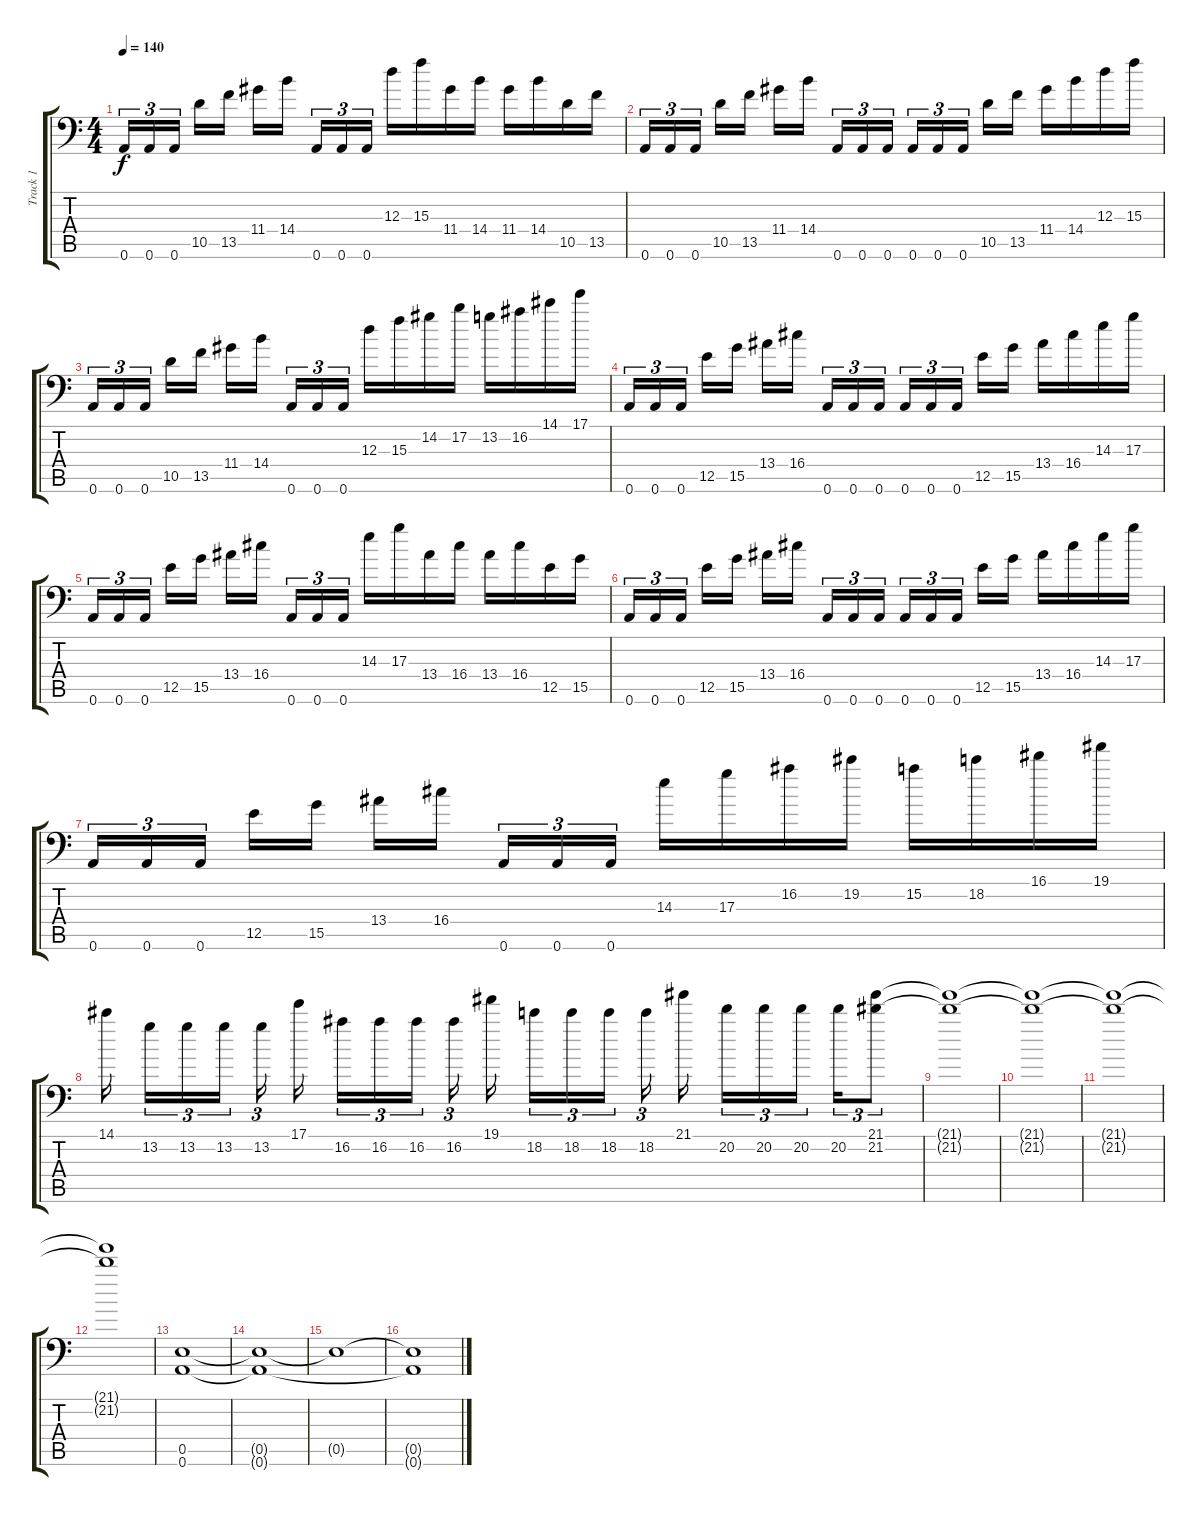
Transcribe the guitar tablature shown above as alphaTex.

\track ("Track 1" "Track 1") {instrument overdrivenguitar}
\staff {score tabs}
\tuning (B3 Gb3 D3 A2 E2 A1) {hide}
\ts (4 4)
\tempo 140
\clef f4
\ks c
0.6.16{tu (3 2) dy f} 0.6.16{tu (3 2)} 0.6.16{tu (3 2) beam splitsecondary} 10.5.16 13.5.16 11.4.16 14.4.16{beam splitsecondary} 0.6.16{tu (3 2)} 0.6.16{tu (3 2)} 0.6.16{tu (3 2)} 12.3.16 15.3.16 11.4.16 14.4.16 11.4.16 14.4.16 10.5.16 13.5.16 |
0.6.16{tu (3 2)} 0.6.16{tu (3 2)} 0.6.16{tu (3 2) beam splitsecondary} 10.5.16 13.5.16 11.4.16 14.4.16{beam splitsecondary} 0.6.16{tu (3 2)} 0.6.16{tu (3 2)} 0.6.16{tu (3 2)} 0.6.16{tu (3 2)} 0.6.16{tu (3 2)} 0.6.16{tu (3 2) beam splitsecondary} 10.5.16 13.5.16 11.4.16 14.4.16 12.3.16 15.3.16 |
0.6.16{tu (3 2)} 0.6.16{tu (3 2)} 0.6.16{tu (3 2) beam splitsecondary} 10.5.16 13.5.16 11.4.16 14.4.16{beam splitsecondary} 0.6.16{tu (3 2)} 0.6.16{tu (3 2)} 0.6.16{tu (3 2)} 12.3.16 15.3.16 14.2.16 17.2.16 13.2.16 16.2.16 14.1.16 17.1.16 |
0.6.16{tu (3 2)} 0.6.16{tu (3 2)} 0.6.16{tu (3 2) beam splitsecondary} 12.5.16 15.5.16 13.4.16 16.4.16{beam splitsecondary} 0.6.16{tu (3 2)} 0.6.16{tu (3 2)} 0.6.16{tu (3 2)} 0.6.16{tu (3 2)} 0.6.16{tu (3 2)} 0.6.16{tu (3 2) beam splitsecondary} 12.5.16 15.5.16 13.4.16 16.4.16 14.3.16 17.3.16 |
0.6.16{tu (3 2)} 0.6.16{tu (3 2)} 0.6.16{tu (3 2) beam splitsecondary} 12.5.16 15.5.16 13.4.16 16.4.16{beam splitsecondary} 0.6.16{tu (3 2)} 0.6.16{tu (3 2)} 0.6.16{tu (3 2)} 14.3.16 17.3.16 13.4.16 16.4.16 13.4.16 16.4.16 12.5.16 15.5.16 |
0.6.16{tu (3 2)} 0.6.16{tu (3 2)} 0.6.16{tu (3 2) beam splitsecondary} 12.5.16 15.5.16 13.4.16 16.4.16{beam splitsecondary} 0.6.16{tu (3 2)} 0.6.16{tu (3 2)} 0.6.16{tu (3 2)} 0.6.16{tu (3 2)} 0.6.16{tu (3 2)} 0.6.16{tu (3 2) beam splitsecondary} 12.5.16 15.5.16 13.4.16 16.4.16 14.3.16 17.3.16 |
0.6.16{tu (3 2)} 0.6.16{tu (3 2)} 0.6.16{tu (3 2) beam splitsecondary} 12.5.16 15.5.16 13.4.16 16.4.16{beam splitsecondary} 0.6.16{tu (3 2)} 0.6.16{tu (3 2)} 0.6.16{tu (3 2)} 14.3.16 17.3.16 16.2.16 19.2.16 15.2.16 18.2.16 16.1.16 19.1.16 |
14.1.16{beam splitsecondary} 13.2.16{tu (3 2)} 13.2.16{tu (3 2)} 13.2.16{tu (3 2) beam splitsecondary} 13.2.16{tu (3 2)} 17.1.16 16.2.16{tu (3 2)} 16.2.16{tu (3 2)} 16.2.16{tu (3 2) beam splitsecondary} 16.2.16{tu (3 2)} 19.1.16 18.2.16{tu (3 2)} 18.2.16{tu (3 2)} 18.2.16{tu (3 2) beam splitsecondary} 18.2.16{tu (3 2)} 21.1.16 20.2.16{tu (3 2)} 20.2.16{tu (3 2)} 20.2.16{tu (3 2) beam splitsecondary} 20.2.16{tu (3 2)} (21.1 21.2).8{tu (3 2)} |
(21.1{t} 21.2{t}).1 |
(21.1{t} 21.2{t}).1 |
(21.1{t} 21.2{t}).1 |
(21.1{t} 21.2{t}).1 |
(0.5 0.6).1 |
(0.5{t} 0.6{t}).1 |
0.5{t}.1 |
(0.5{t} 0.6{t}).1
